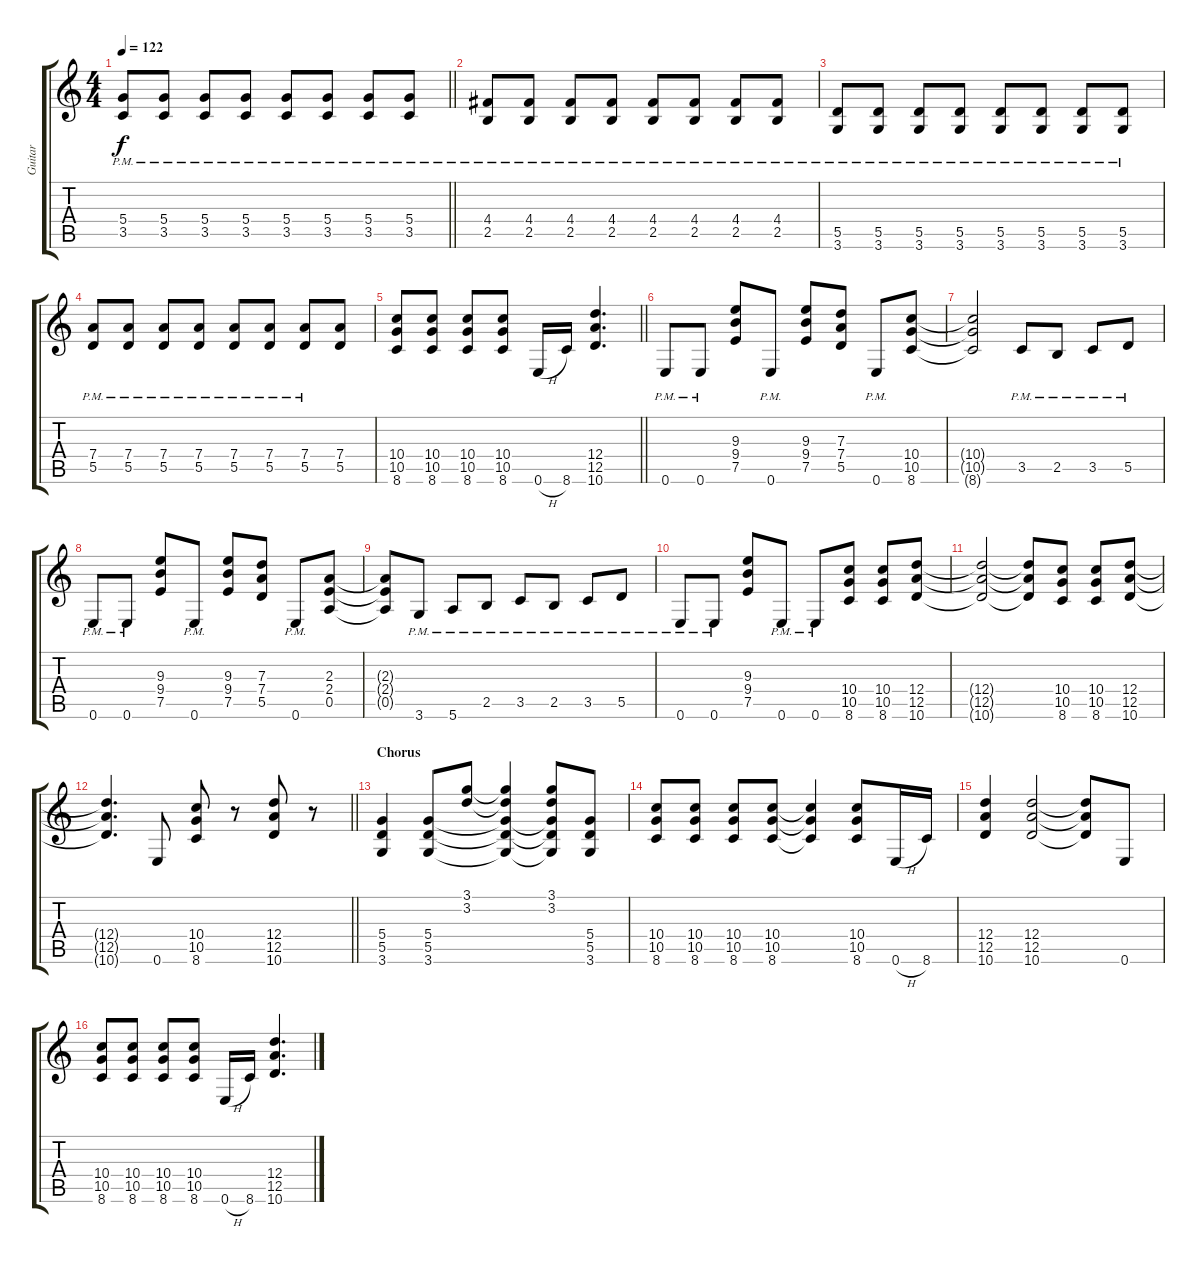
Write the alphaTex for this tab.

\track ("Guitar" "Guitar") {instrument overdrivenguitar}
\staff {score tabs}
\tuning (E4 B3 G3 D3 A2 E2) {hide}
\ts (4 4)
\tempo 122
\clef g2
\barLineRight lightlight
\ks c
(5.4{pm} 3.5{pm}).8{dy f} (5.4{pm} 3.5{pm}).8 (5.4{pm} 3.5{pm}).8 (5.4{pm} 3.5{pm}).8 (5.4{pm} 3.5{pm}).8 (5.4{pm} 3.5{pm}).8 (5.4{pm} 3.5{pm}).8 (5.4{pm} 3.5{pm}).8 |
(4.4{pm} 2.5{pm}).8 (4.4{pm} 2.5{pm}).8 (4.4{pm} 2.5{pm}).8 (4.4{pm} 2.5{pm}).8 (4.4{pm} 2.5{pm}).8 (4.4{pm} 2.5{pm}).8 (4.4{pm} 2.5{pm}).8 (4.4{pm} 2.5{pm}).8 |
(5.5{pm} 3.6{pm}).8 (5.5{pm} 3.6{pm}).8 (5.5{pm} 3.6{pm}).8 (5.5{pm} 3.6{pm}).8 (5.5{pm} 3.6{pm}).8 (5.5{pm} 3.6{pm}).8 (5.5{pm} 3.6{pm}).8 (5.5{pm} 3.6{pm}).8 |
(7.4{pm} 5.5{pm}).8 (7.4{pm} 5.5{pm}).8 (7.4{pm} 5.5{pm}).8 (7.4{pm} 5.5{pm}).8 (7.4{pm} 5.5{pm}).8 (7.4{pm} 5.5{pm}).8 (7.4{pm} 5.5{pm}).8 (7.4 5.5).8 |
\barLineRight lightlight
(10.4 10.5 8.6).8 (10.4 10.5 8.6).8 (10.4 10.5 8.6).8 (10.4 10.5 8.6).8 0.6{h}.16 8.6.16 (12.4 12.5 10.6).4{d} |
\section ("" " ")
0.6{pm}.8 0.6{pm}.8 (9.3 9.4 7.5).8 0.6{pm}.8 (9.3 9.4 7.5).8 (7.3 7.4 5.5).8 0.6{pm}.8 (10.4 10.5 8.6).8 |
(10.4{t} 10.5{t} 8.6{t}).2 3.5{pm}.8 2.5{pm}.8 3.5{pm}.8 5.5{pm}.8 |
0.6{pm}.8 0.6{pm}.8 (9.3 9.4 7.5).8 0.6{pm}.8 (9.3 9.4 7.5).8 (7.3 7.4 5.5).8 0.6{pm}.8 (2.3 2.4 0.5).8 |
(2.3{t} 2.4{t} 0.5{t}).8 3.6{pm}.8 5.6{pm}.8 2.5{pm}.8 3.5{pm}.8 2.5{pm}.8 3.5{pm}.8 5.5{pm}.8 |
0.6{pm}.8 0.6{pm}.8 (9.3 9.4 7.5).8 0.6{pm}.8 0.6{pm}.8 (10.4 10.5 8.6).8 (10.4 10.5 8.6).8 (12.4 12.5 10.6).8 |
(12.4{t} 12.5{t} 10.6{t}).2 (12.4{t} 12.5{t} 10.6{t}).8 (10.4 10.5 8.6).8 (10.4 10.5 8.6).8 (12.4 12.5 10.6).8 |
\barLineRight lightlight
(12.4{t} 12.5{t} 10.6{t}).4{d} 0.6.8 (10.4 10.5 8.6).8 r.8 (12.4 12.5 10.6).8 r.8 |
\section ("" "Chorus")
(5.4 5.5 3.6).4 (5.4 5.5 3.6).8 (3.1 3.2).8 (3.1{t} 3.2{t} 5.4{t} 5.5{t} 3.6{t}).4 (3.1 3.2 5.4{t} 5.5{t} 3.6{t}).8 (5.4 5.5 3.6).8 |
(10.4 10.5 8.6).8 (10.4 10.5 8.6).8 (10.4 10.5 8.6).8 (10.4 10.5 8.6).8 (10.4{t} 10.5{t} 8.6{t}).4 (10.4 10.5 8.6).8 0.6{h}.16 8.6.16 |
(12.4 12.5 10.6).4 (12.4 12.5 10.6).2 (12.4{t} 12.5{t} 10.6{t}).8 0.6.8 |
(10.4 10.5 8.6).8 (10.4 10.5 8.6).8 (10.4 10.5 8.6).8 (10.4 10.5 8.6).8 0.6{h}.16 8.6.16 (12.4 12.5 10.6).4{d}
